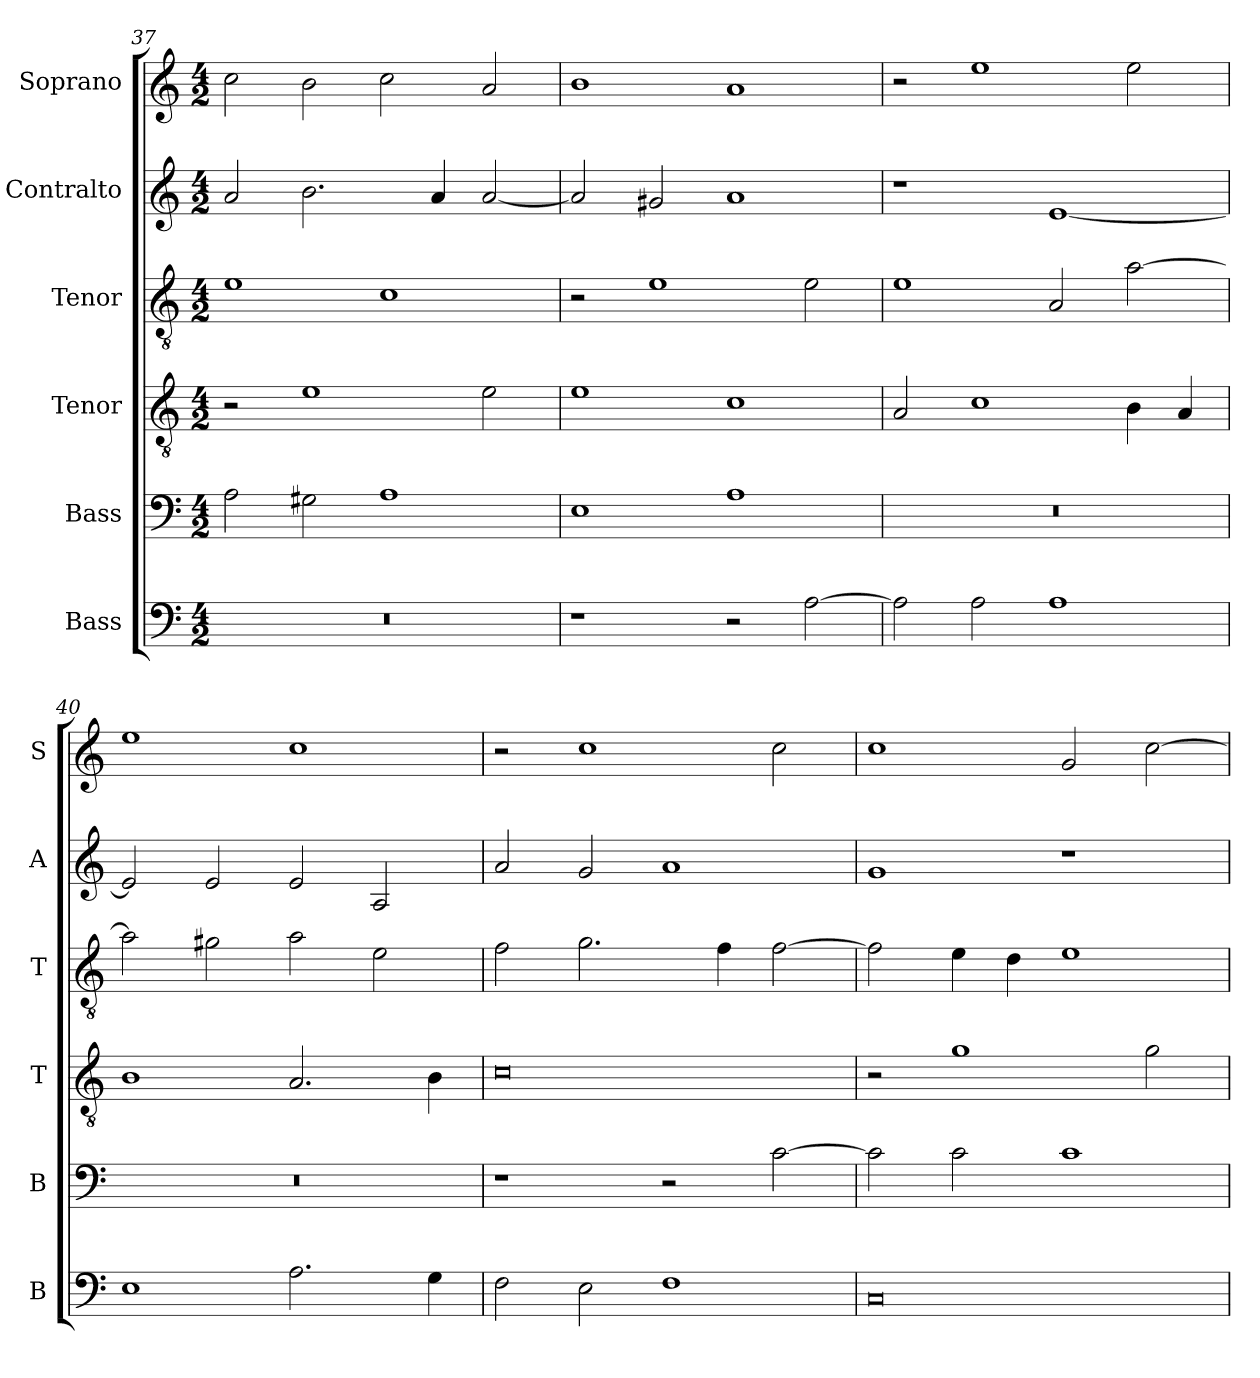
**kern	**kern	**kern	**kern	**kern	**kern
*part6	*part5	*part4	*part3	*part2	*part1
*staff6	*staff5	*staff4	*staff3	*staff2	*staff1
*I"Bass	*I"Bass	*I"Tenor	*I"Tenor	*I"Contralto	*I"Soprano
*I'B	*I'B	*I'T	*I'T	*I'A	*I'S
*clefF4	*clefF4	*clefGv2	*clefGv2	*clefG2	*clefG2
*k[]	*k[]	*k[]	*k[]	*k[]	*k[]
*C:ion	*C:ion	*C:ion	*C:ion	*C:ion	*C:ion
*M4/2	*M4/2	*M4/2	*M4/2	*M4/2	*M4/2
=37	=37	=37	=37	=37	=37
0r	2A	2r	1e	2a	2cc
.	2G#X	1e	.	2.b	2b
.	1A	.	1c	.	2cc
.	.	.	.	4a	.
.	.	2e	.	[2a	2a
=38	=38	=38	=38	=38	=38
1r	1E	1e	2r	2a]	1b
.	.	.	1e	2g#X	.
2r	1A	1c	.	1a	1a
[2A	.	.	2e	.	.
=39	=39	=39	=39	=39	=39
2A]	0r	2A	1e	1r	2r
2A	.	1c	.	.	1ee
1A	.	.	2A	[1e	.
.	.	4B	[2a	.	2ee
.	.	4A	.	.	.
=40	=40	=40	=40	=40	=40
1E	0r	1B	2a]	2e]	1ee
.	.	.	2g#X	2e	.
2.A	.	2.A	2a	2e	1cc
.	.	.	2e	2A	.
4G	.	4B	.	.	.
=41	=41	=41	=41	=41	=41
2F	1r	0c	2f	2a	2r
2E	.	.	2.g	2g	1cc
1F	2r	.	.	1a	.
.	.	.	4f	.	.
.	[2c	.	[2f	.	2cc
=42	=42	=42	=42	=42	=42
0C	2c]	2r	2f]	1g	1cc
.	2c	1g	4e	.	.
.	.	.	4d	.	.
.	1c	.	1e	1r	2g
.	.	2g	.	.	[2cc
=	=	=	=	=	=
*-	*-	*-	*-	*-	*-
